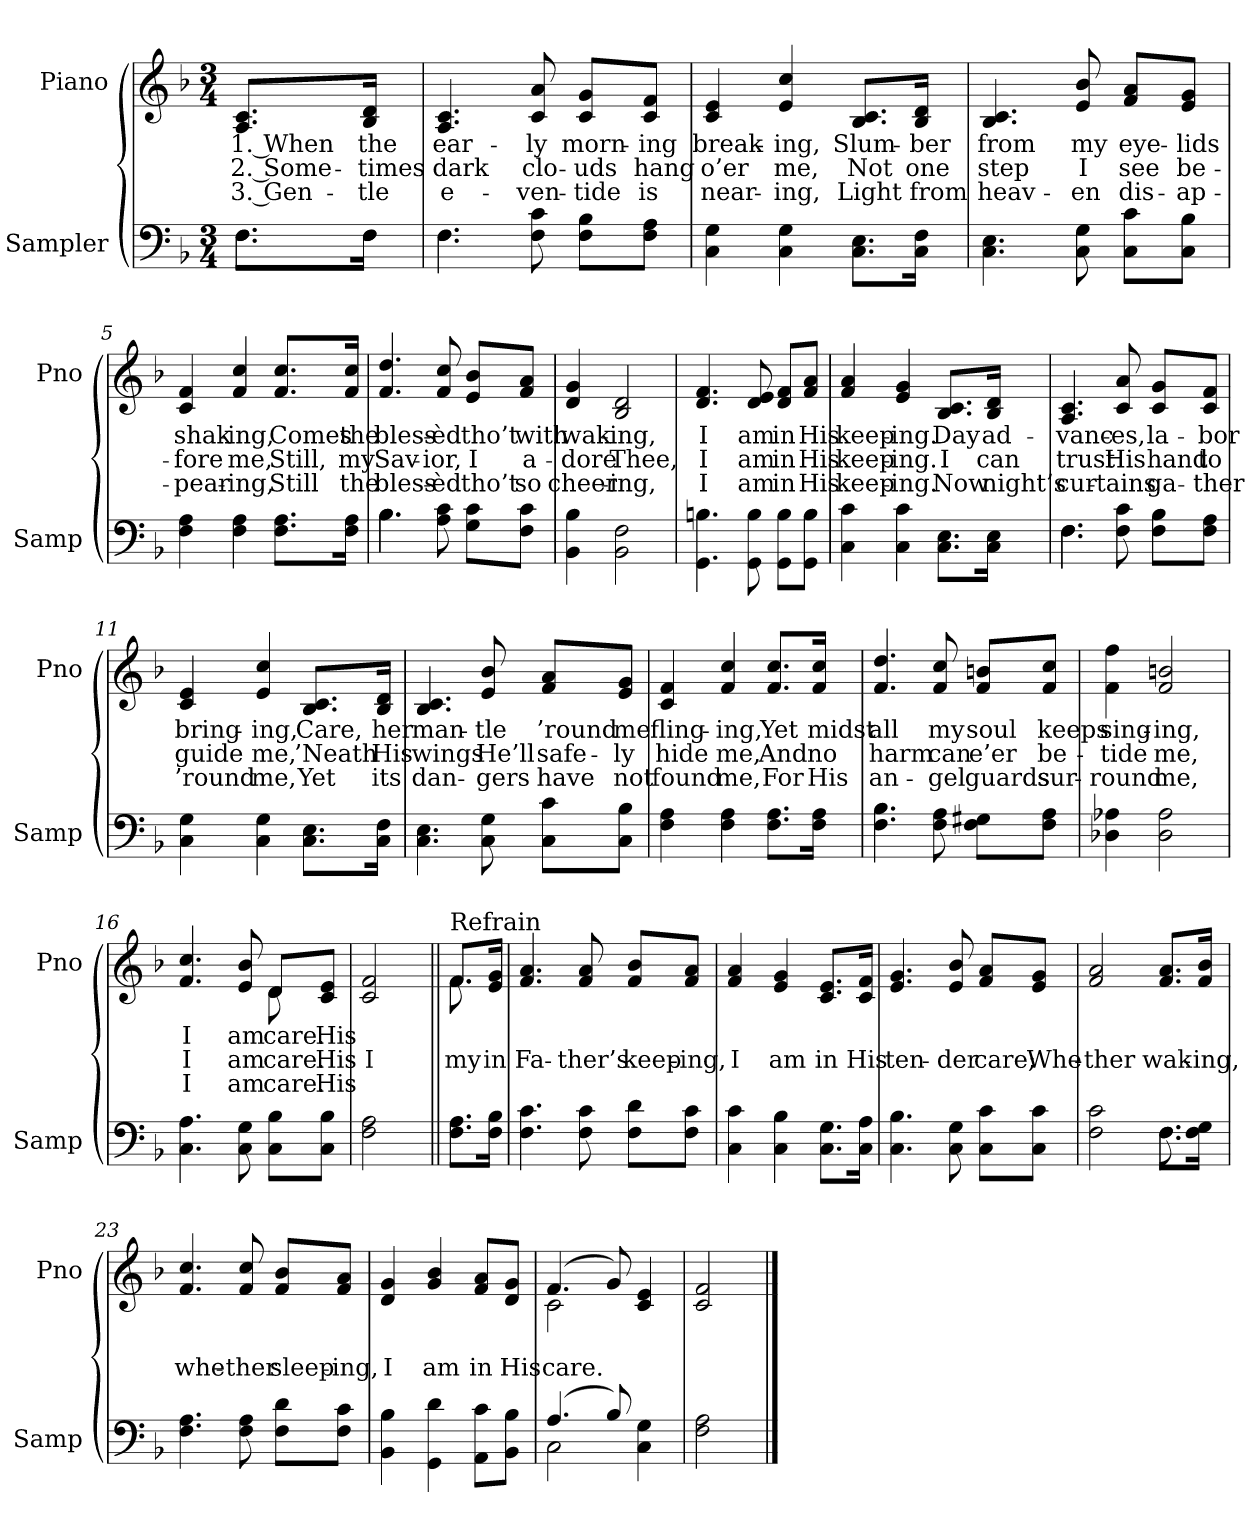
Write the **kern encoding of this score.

**kern	**kern	**text	**text	**text
*part2	*part1	*part1	*part1	*part1
*staff2	*staff1	*staff1	*staff1	*staff1
*I"Sampler	*I"Piano	*	*	*
*I'Samp	*I'Pno	*	*	*
*clefF4	*clefG2	*	*	*
*k[b-]	*k[b-]	*	*	*
*F:	*F:	*	*	*
*M3/4	*M3/4	*	*	*
=1	=1	=1	=1	=1
*^	*	*	*	*
8.F\L	8.F\L	8.A/ 8.c/L	1. When	2. Some-	3. Gen-
16F\Jk	16F\Jk	16B-/ 16d/Jk	the	-times	-tle
=2	=2	=2	=2	=2	=2
4.F\	4.F	4.A/ 4.c/	ear-	dark	e-
8F 8c	4.ryy	8c 8a	-ly	clo-	-ven-
8F\ 8B-\L	.	8c/ 8g/L	morn-	-uds	-tide
8F\ 8A\J	.	8c/ 8f/J	-ing	hang	is
*v	*v	*	*	*	*
=3	=3	=3	=3	=3
4C 4G	4c 4e	break-	o’er	near-
4C 4G	4e 4cc	-ing,	me,	-ing,
8.C\ 8.E\L	8.B-/ 8.c/L	Slum-	Not	Light
16C\ 16F\Jk	16B-/ 16d/Jk	-ber	one	from
=4	=4	=4	=4	=4
4.C 4.E	4.B- 4.c	from	step	heav-
8C 8G	8e 8b-	my	I	-en
8C\ 8c\L	8f/ 8a/L	eye-	see	dis-
8C\ 8B-\J	8e/ 8g/J	-lids	be-	-ap-
=5	=5	=5	=5	=5
4F 4A	4c 4f	shak-	-fore	-pear-
4F 4A	4f 4cc	-ing,	me,	-ing,
8.F\ 8.A\L	8.f/ 8.cc/L	Comes	Still,	Still
16F\ 16A\Jk	16f/ 16cc/Jk	the	my	the
=6	=6	=6	=6	=6
*^	*	*	*	*
4.B-\	4.B-	4.f 4.dd	bless-	Sav-	bless-
8A 8c	4.ryy	8f 8cc	-èd	-ior,	-èd
8G\ 8c\L	.	8e/ 8b-/L	tho’t	I	tho’t
8F\ 8c\J	.	8f/ 8a/J	with	a-	so
*v	*v	*	*	*	*
=7	=7	=7	=7	=7
4BB- 4B-	4d 4g	wak-	-dore	cheer-
2BB- 2F	2B- 2d	-ing,	Thee,	-ing,
=8	=8	=8	=8	=8
4.GG 4.Bn	4.d 4.f	I	I	I
8GG 8B	8d 8e	am	am	am
8GG\ 8B\L	8d/ 8f/L	in	in	in
8GG\ 8B\J	8f/ 8a/J	His	His	His
=9	=9	=9	=9	=9
4C 4c	4f 4a	keep-	keep-	keep-
4C 4c	4e 4g	-ing.	-ing.	-ing.
8.C\ 8.E\L	8.B-/ 8.c/L	Day	I	Now
16C\ 16E\Jk	16B-/ 16d/Jk	ad-	can	night’s
=10	=10	=10	=10	=10
*^	*	*	*	*
4.F\	4.F	4.A 4.c	-vanc-	trust	cur-
8F 8c	4.ryy	8c 8a	-es,	His	-tains
8F\ 8B-\L	.	8c/ 8g/L	la-	hand	ga-
8F\ 8A\J	.	8c/ 8f/J	-bor	to	-ther
*v	*v	*	*	*	*
=11	=11	=11	=11	=11
4C 4G	4c 4e	bring-	guide	’round
4C 4G	4e 4cc	-ing,	me,	me,
8.C\ 8.E\L	8.B-/ 8.c/L	Care,	’Neath	Yet
16C\ 16F\Jk	16B-/ 16d/Jk	her	His	its
=12	=12	=12	=12	=12
4.C 4.E	4.B- 4.c	man-	wings	dan-
8C 8G	8e 8b-	-tle	He’ll	-gers
8C\ 8c\L	8f/ 8a/L	’round	safe-	have
8C\ 8B-\J	8e/ 8g/J	me	-ly	not
=13	=13	=13	=13	=13
4F 4A	4c 4f	fling-	hide	found
4F 4A	4f 4cc	-ing,	me,	me,
8.F\ 8.A\L	8.f/ 8.cc/L	Yet	And	For
16F\ 16A\Jk	16f/ 16cc/Jk	midst	no	His
=14	=14	=14	=14	=14
4.F 4.B-	4.f 4.dd	all	harm	an-
8F 8A	8f 8cc	my	can	-gel
8F\ 8G#X\L	8f/ 8bn/L	soul	e’er	guards
8F\ 8A\J	8f/ 8cc/J	keeps	be-	sur-
=15	=15	=15	=15	=15
4D-X 4A-X	4f 4ff	sing-	-tide	-round
2D- 2A-	2f 2bn	-ing,	me,	me,
=16	=16	=16	=16	=16
*	*^	*	*	*
4.C 4.A	4.f 4.cc	2ryy	I	I	I
8C 8G	8e 8b-	.	am	am	am
8C\ 8B-\L	8d/L	8d	care.	care.	care.
8C\ 8B-\J	8c/ 8e/J	8ryy	His	His	His
*	*v	*v	*	*	*
=17	=17	=17	=17	=17
2F 2A	2c 2f	.	I	.
=18||	=18||	=18||	=18||	=18||
*	*^	*	*	*
!	!LO:TX:t=Refrain	!	!	!	!
8.F\ 8.A\L	8.f/L	8.f	.	my	.
16F\ 16B-\Jk	16e/ 16g/Jk	16ryy	.	in	.
*	*v	*v	*	*	*
=19	=19	=19	=19	=19
4.F 4.c	4.f 4.a	.	Fa-	.
8F 8c	8f 8a	.	-ther’s	.
8F\ 8d\L	8f/ 8b-/L	.	keep-	.
8F\ 8c\J	8f/ 8a/J	.	-ing,	.
=20	=20	=20	=20	=20
4C 4c	4f 4a	.	I	.
4C 4B-	4e 4g	.	am	.
8.C\ 8.G\L	8.c/ 8.e/L	.	in	.
16C\ 16A\Jk	16c/ 16f/Jk	.	His	.
=21	=21	=21	=21	=21
4.C 4.B-	4.e 4.g	.	ten-	.
8C 8G	8e 8b-	.	-der	.
8C\ 8c\L	8f/ 8a/L	.	care;	.
8C\ 8c\J	8e/ 8g/J	.	Whe-	.
=22	=22	=22	=22	=22
*^	*	*	*	*
2F 2c	2ryy	2f 2a	.	-ther	.
8.F\L	8.F	8.f/ 8.a/L	.	wak-	.
16F\ 16G\Jk	16ryy	16f/ 16b-/Jk	.	-ing,	.
*v	*v	*	*	*	*
=23	=23	=23	=23	=23
4.F 4.A	4.f 4.cc	.	whe-	.
8F 8A	8f 8cc	.	-ther	.
8F\ 8d\L	8f/ 8b-/L	.	sleep-	.
8F\ 8c\J	8f/ 8a/J	.	-ing,	.
=24	=24	=24	=24	=24
4BB- 4B-	4d 4g	.	I	.
4GG 4d	4g 4b-	.	am	.
8AA\ 8c\L	8f/ 8a/L	.	in	.
8BB-\ 8B-\J	8d/ 8g/J	.	His	.
=25	=25	=25	=25	=25
*^	*^	*	*	*
(4.A/	2C	(4.f/	2c	.	care.	.
8B-/)	.	8g/)	.	.	.	.
4C 4G	4ryy	4c 4e	4ryy	.	.	.
*v	*v	*	*	*	*	*
*	*v	*v	*	*	*
=26	=26	=26	=26	=26
2F 2A	2c 2f	.	.	.
==	==	==	==	==
*-	*-	*-	*-	*-
